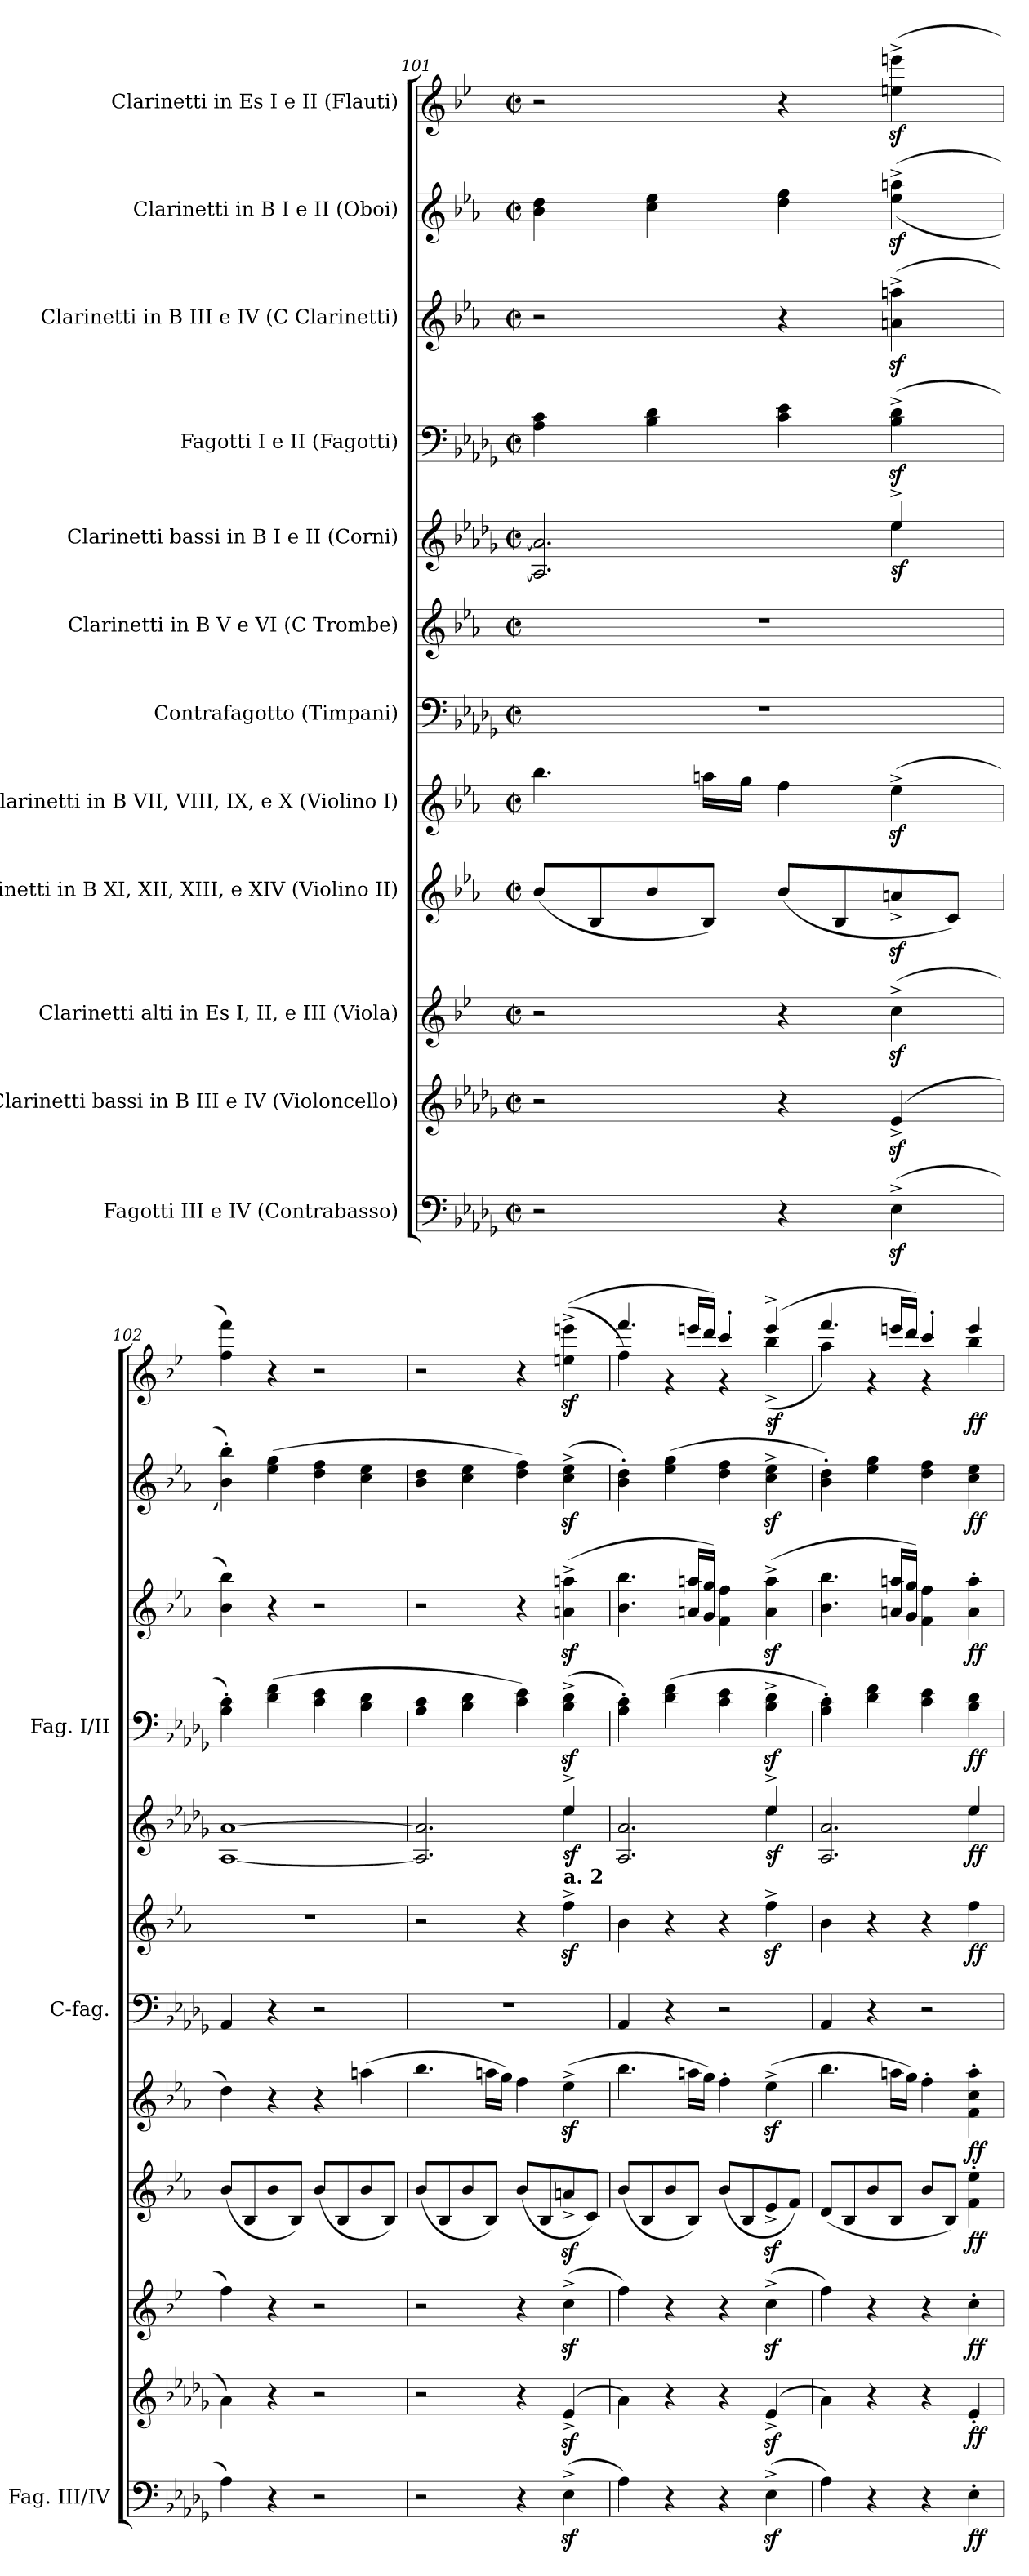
**kern	**dynam	**kern	**dynam	**kern	**dynam	**kern	**dynam	**kern	**dynam	**kern	**kern	**dynam	**kern	**dynam	**kern	**dynam	**kern	**dynam	**kern	**dynam	**kern	**dynam
*part12	*part12	*part11	*part11	*part10	*part10	*part9	*part9	*part8	*part8	*part7	*part6	*part6	*part5	*part5	*part4	*part4	*part3	*part3	*part2	*part2	*part1	*part1
*staff12	*staff12	*staff11	*staff11	*staff10	*staff10	*staff9	*staff9	*staff8	*staff8	*staff7	*staff6	*staff6	*staff5	*staff5	*staff4	*staff4	*staff3	*staff3	*staff2	*staff2	*staff1	*staff1
*I"Fagotti III e IV (Contrabasso)	*	*I"Clarinetti bassi in B III e IV (Violoncello)	*	*I"Clarinetti alti in Es I, II, e III (Viola)	*	*I"Clarinetti in B XI, XII, XIII, e XIV (Violino II)	*	*I"Clarinetti in B VII, VIII, IX, e X (Violino I)	*	*I"Contrafagotto (Timpani)	*I"Clarinetti in B V e VI (C Trombe)	*	*I"Clarinetti bassi in B I e II (Corni)	*	*I"Fagotti I e II (Fagotti)	*	*I"Clarinetti in B III e IV (C Clarinetti)	*	*I"Clarinetti in B I e II (Oboi)	*	*I"Clarinetti in Es I e II (Flauti)	*
*I'Fag. III/IV	*	*	*	*	*	*	*	*	*	*I'C-fag.	*	*	*	*	*I'Fag. I/II	*	*	*	*	*	*	*
*clefF4	*	*clefG2	*	*clefG2	*	*clefG2	*	*clefG2	*	*clefF4	*clefG2	*	*clefG2	*	*clefF4	*	*clefG2	*	*clefG2	*	*clefG2	*
*	*	*ITrd8c14	*	*ITrd5c9	*	*ITrd1c2	*	*ITrd1c2	*	*ITrd7c12	*ITrd1c2	*	*ITrd8c14	*	*	*	*ITrd1c2	*	*ITrd1c2	*	*ITrd-2c-3	*
*k[b-e-a-d-g-]	*	*k[b-e-a-d-g-]	*	*k[b-e-a-d-g-]	*	*k[b-e-a-d-g-]	*	*k[b-e-a-d-g-]	*	*k[b-e-a-d-g-]	*k[b-e-a-d-g-]	*	*k[b-e-a-d-g-]	*	*k[b-e-a-d-g-]	*	*k[b-e-a-d-g-]	*	*k[b-e-a-d-g-]	*	*k[b-e-a-d-g-]	*
*M2/2	*	*M2/2	*	*M2/2	*	*M2/2	*	*M2/2	*	*M2/2	*M2/2	*	*M2/2	*	*M2/2	*	*M2/2	*	*M2/2	*	*M2/2	*
*met(c|)	*	*met(c|)	*	*met(c|)	*	*met(c|)	*	*met(c|)	*	*met(c|)	*met(c|)	*	*met(c|)	*	*met(c|)	*	*met(c|)	*	*met(c|)	*	*met(c|)	*
=101	=101	=101	=101	=101	=101	=101	=101	=101	=101	=101	=101	=101	=101	=101	=101	=101	=101	=101	=101	=101	=101	=101
*	*	*	*	*	*	*	*	*	*	*	*	*	*^	*	*	*	*	*	*	*	*	*
2r	.	2r	.	2r	.	(<8a-/L	.	4.aa-\	.	1r	1r	.	2.AA-/] 2.A-/]	2.ryy	.	4A-\ 4c\	.	2r	.	4a-\ 4cc\	.	2r	.
.	.	.	.	.	.	8A-/	.	.	.	.	.	.	.	.	.	.	.	.	.	.	.	.	.
.	.	.	.	.	.	8a-/	.	.	.	.	.	.	.	.	.	4B-\ 4d-\	.	.	.	4b-\ 4dd-\	.	.	.
.	.	.	.	.	.	8A-/J)	.	16ggn\LL	.	.	.	.	.	.	.	.	.	.	.	.	.	.	.
.	.	.	.	.	.	.	.	16ff\JJ	.	.	.	.	.	.	.	.	.	.	.	.	.	.	.
4r	.	4r	.	4r	.	(<8a-/L	.	4ee-\	.	.	.	.	.	.	.	4c\ 4e-\	.	4r	.	4cc\ 4ee-\	.	4r	.
.	.	.	.	.	.	8A-/	.	.	.	.	.	.	.	.	.	.	.	.	.	.	.	.	.
!	!	!	!	!	!	!	!	!	!	!	!	!	!	!	!LO:DY:b	!	!	!	!	!	!	!	!
(>4E-z<^\	.	(<4E-z<^/	.	(>4e-z<^\	.	8gnz<^/	.	(>4dd-z<^\	.	.	.	.	4e-^/	4e-\	sf	(>4B-\z<^ 4d-\z<^	.	(>4gn\z<^ 4ggn\z<^	.	(>(<4dd-\z<^ 4ggn\z<^	.	(>4ggn\z<^ 4gggn\z<^	.
.	.	.	.	.	.	8B-/J)	.	.	.	.	.	.	.	.	.	.	.	.	.	.	.	.	.
*	*	*	*	*	*	*	*	*	*	*	*	*	*v	*v	*	*	*	*	*	*	*	*	*
!!LO:PB:g=z
=102	=102	=102	=102	=102	=102	=102	=102	=102	=102	=102	=102	=102	=102	=102	=102	=102	=102	=102	=102	=102	=102	=102
4A-\)	.	4A-\)	.	4a-\)	.	(<8a-/L	.	4cc\)	.	4AAA-/	1r	.	[1AA- [1A-	.	4A-\' 4c\')	.	4a-\ 4aa-\)	.	4a-\' 4aa-\'))	.	4aa-\ 4aaa-\)	.
.	.	.	.	.	.	8A-/	.	.	.	.	.	.	.	.	.	.	.	.	.	.	.	.
4r	.	4r	.	4r	.	8a-/	.	4r	.	4r	.	.	.	.	(>4d-\ 4f\	.	4r	.	(>4dd-\ 4ff\	.	4r	.
.	.	.	.	.	.	8A-/J)	.	.	.	.	.	.	.	.	.	.	.	.	.	.	.	.
2r	.	2r	.	2r	.	(<8a-/L	.	4r	.	2r	.	.	.	.	4c\ 4e-\	.	2r	.	4cc\ 4ee-\	.	2r	.
.	.	.	.	.	.	8A-/	.	.	.	.	.	.	.	.	.	.	.	.	.	.	.	.
.	.	.	.	.	.	8a-/	.	(>4ggn\	.	.	.	.	.	.	4B-\ 4d-\	.	.	.	4b-\ 4dd-\	.	.	.
.	.	.	.	.	.	8A-/J)	.	.	.	.	.	.	.	.	.	.	.	.	.	.	.	.
!!LO:PB:g=z
=103	=103	=103	=103	=103	=103	=103	=103	=103	=103	=103	=103	=103	=103	=103	=103	=103	=103	=103	=103	=103	=103	=103
*	*	*	*	*	*	*	*	*	*	*	*	*	*^	*	*	*	*	*	*	*	*	*
2r	.	2r	.	2r	.	(<8a-/L	.	4.aa-\	.	1r	2r	.	2.AA-/] 2.A-/]	2.ryy	.	4A-\ 4c\	.	2r	.	4a-\ 4cc\	.	2r	.
.	.	.	.	.	.	8A-/	.	.	.	.	.	.	.	.	.	.	.	.	.	.	.	.	.
.	.	.	.	.	.	8a-/	.	.	.	.	.	.	.	.	.	4B-\ 4d-\	.	.	.	4b-\ 4dd-\	.	.	.
.	.	.	.	.	.	8A-/J)	.	16ggn\LL	.	.	.	.	.	.	.	.	.	.	.	.	.	.	.
.	.	.	.	.	.	.	.	16ff\JJ)	.	.	.	.	.	.	.	.	.	.	.	.	.	.	.
4r	.	4r	.	4r	.	(<8a-/L	.	4ee-\	.	.	4r	.	.	.	.	4c\ 4e-\)	.	4r	.	4cc\ 4ee-\)	.	4r	.
.	.	.	.	.	.	8A-/	.	.	.	.	.	.	.	.	.	.	.	.	.	.	.	.	.
!	!	!	!	!	!	!	!	!	!	!	!LO:TX:a:B:t=a. 2	!	!	!	!	!	!	!	!	!	!	!	!
!	!	!	!	!	!	!	!	!	!	!	!	!	!	!	!LO:DY:b	!	!	!	!	!	!	!	!
(>4E-z<^\	.	(<4E-z<^/	.	(>4e-z<^\	.	8gnz<^/	.	(>4dd-z<^\	.	.	4ee-z<^\	.	4e-^/	4e-\	sf	(>4B-\z<^ 4d-\z<^	.	(>4gn\z<^ 4ggn\z<^	.	(>4b-\z<^ 4dd-\z<^	.	(>(<4ggn\z<^ 4gggn\z<^	.
.	.	.	.	.	.	8B-/J)	.	.	.	.	.	.	.	.	.	.	.	.	.	.	.	.	.
=104	=104	=104	=104	=104	=104	=104	=104	=104	=104	=104	=104	=104	=104	=104	=104	=104	=104	=104	=104	=104	=104	=104	=104
*	*	*	*	*	*	*	*	*	*	*	*	*	*	*	*	*	*	*	*	*	*	*^	*
4A-\)	.	4A-\)	.	4a-\)	.	(<8a-/L	.	4.aa-\	.	4AAA-/	4a-\	.	2.AA-/ 2.A-/	2.ryy	.	4A-\' 4c\')	.	4.a-\ 4.aa-\	.	4a-\' 4cc\')	.	4.aaa-/	4aa-\)	.
.	.	.	.	.	.	8A-/	.	.	.	.	.	.	.	.	.	.	.	.	.	.	.	.	.	.
4r	.	4r	.	4r	.	8a-/	.	.	.	4r	4r	.	.	.	.	(>4d-\ 4f\	.	.	.	(>4dd-\ 4ff\	.	.	4r	.
.	.	.	.	.	.	8A-/J)	.	16ggn\LL	.	.	.	.	.	.	.	.	.	16gn/ 16ggn/LL	.	.	.	16gggn/LL	.	.
.	.	.	.	.	.	.	.	16ff\JJ)	.	.	.	.	.	.	.	.	.	16f/ 16ff/JJ)	.	.	.	16fff/JJ)	.	.
4r	.	4r	.	4r	.	(<8a-/L	.	4ee-'\	.	2r	4r	.	.	.	.	4c\ 4e-\	.	4e-\ 4ee-\	.	4cc\ 4ee-\	.	4eee-'/	4r	.
.	.	.	.	.	.	8A-/	.	.	.	.	.	.	.	.	.	.	.	.	.	.	.	.	.	.
!	!	!	!	!	!	!	!	!	!	!	!	!	!	!	!LO:DY:b	!	!	!	!	!	!	!	!	!LO:DY:b
(>4E-z<^\	.	(<4E-z<^/	.	(>4e-z<^\	.	8d-z<^/	.	(>4dd-z<^\	.	.	4ee-z<^\	.	4e-^/	4e-\	sf	4B-\z<^ 4d-\z<^	.	(>4g\z<^ 4gg\z<^	.	4b-\z<^ 4dd-\z<^	.	(>4ggg^/	(<4ddd-^\	sf
.	.	.	.	.	.	8e-/J)	.	.	.	.	.	.	.	.	.	.	.	.	.	.	.	.	.	.
=105	=105	=105	=105	=105	=105	=105	=105	=105	=105	=105	=105	=105	=105	=105	=105	=105	=105	=105	=105	=105	=105	=105	=105	=105
4A-\)	.	4A-\)	.	4a-\)	.	(<8c/L	.	4.aa-\	.	4AAA-/	4a-\	.	2.AA-/ 2.A-/	2.ryy	.	4A-\' 4c\')	.	4.a-\ 4.aa-\	.	4a-\' 4cc\')	.	4.aaa-/	4ccc\)	.
.	.	.	.	.	.	8A-/	.	.	.	.	.	.	.	.	.	.	.	.	.	.	.	.	.	.
4r	.	4r	.	4r	.	8a-/	.	.	.	4r	4r	.	.	.	.	4d-\ 4f\	.	.	.	4dd-\ 4ff\	.	.	4r	.
.	.	.	.	.	.	8A-/J	.	16ggn\LL	.	.	.	.	.	.	.	.	.	16gn/ 16ggn/LL	.	.	.	16gggn/LL	.	.
.	.	.	.	.	.	.	.	16ff\JJ)	.	.	.	.	.	.	.	.	.	16f/ 16ff/JJ)	.	.	.	16fff/JJ)	.	.
4r	.	4r	.	4r	.	8a-/L	.	4ee-'\	.	2r	4r	.	.	.	.	4c\ 4e-\	.	4e-\ 4ee-\	.	4cc\ 4ee-\	.	4eee-'/	4r	.
.	.	.	.	.	.	8A-/J)	.	.	.	.	.	.	.	.	.	.	.	.	.	.	.	.	.	.
!	!LO:DY:b	!	!LO:DY:b	!	!LO:DY:b	!	!LO:DY:b	!	!LO:DY:b	!	!	!LO:DY:b	!	!	!LO:DY:b	!	!LO:DY:b	!	!LO:DY:b	!	!LO:DY:b	!	!	!LO:DY:b
4E-'\	ff	4E-'/	ff	4e-'\	ff	4e-\' 4dd-\'	ff	4e-\' 4b-\' 4gg\'	ff	.	4ee-\	ff	4e-/	4e-\	ff	4B-\ 4d-\	ff	4g\' 4gg\'	ff	4b-\ 4dd-\	ff	4ggg/	4ddd-\	ff
*	*	*	*	*	*	*	*	*	*	*	*	*	*v	*v	*	*	*	*	*	*	*	*v	*v	*
=	=	=	=	=	=	=	=	=	=	=	=	=	=	=	=	=	=	=	=	=	=	=
*-	*-	*-	*-	*-	*-	*-	*-	*-	*-	*-	*-	*-	*-	*-	*-	*-	*-	*-	*-	*-	*-	*-
